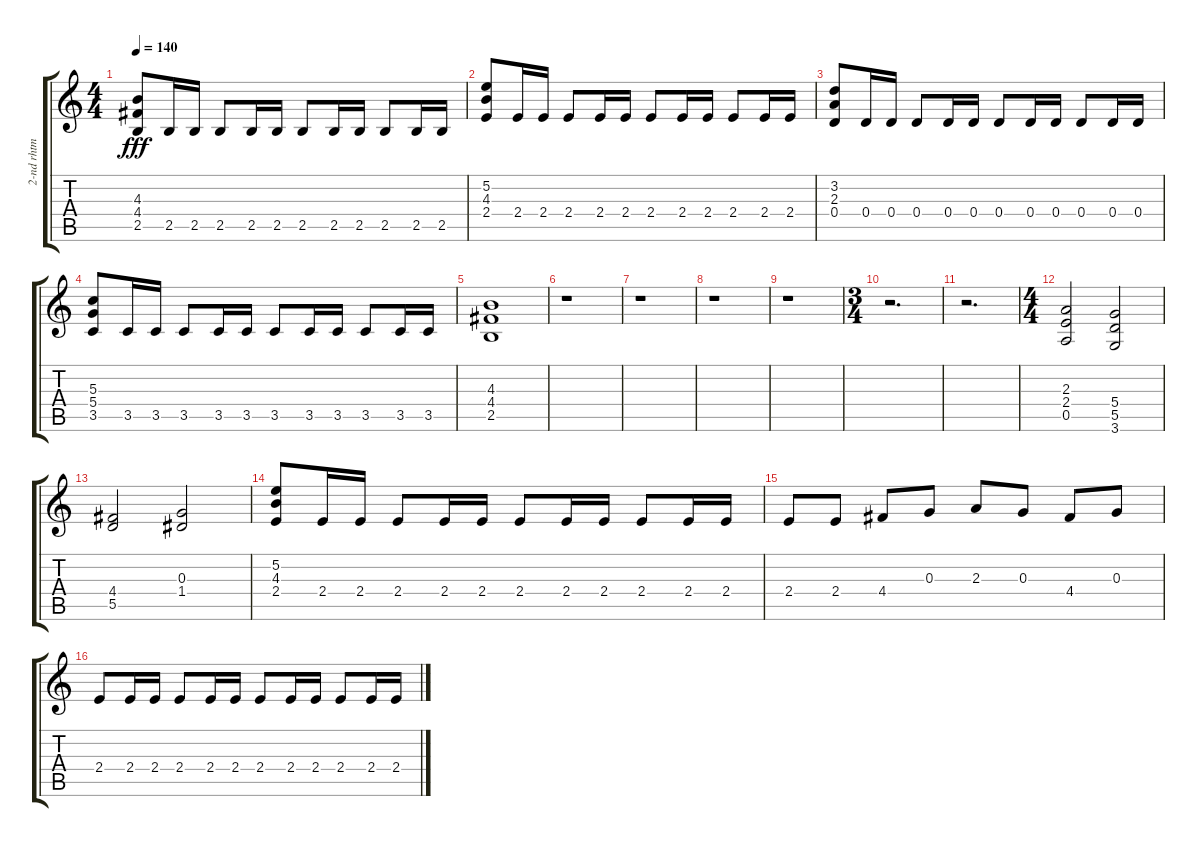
\track ("2-nd rhtm gtr" "2-nd rhtm ") {instrument overdrivenguitar}
\staff {score tabs}
\tuning (E4 B3 G3 D3 A2 E2) {hide}
\ts (4 4)
\tempo 140
\clef g2
\ks c
(4.3 4.4 2.5).8{dy fff} 2.5.16 2.5.16 2.5.8 2.5.16 2.5.16 2.5.8 2.5.16 2.5.16 2.5.8 2.5.16 2.5.16 |
(5.2 4.3 2.4).8 2.4.16 2.4.16 2.4.8 2.4.16 2.4.16 2.4.8 2.4.16 2.4.16 2.4.8 2.4.16 2.4.16 |
(3.2 2.3 0.4).8 0.4.16 0.4.16 0.4.8 0.4.16 0.4.16 0.4.8 0.4.16 0.4.16 0.4.8 0.4.16 0.4.16 |
(5.3 5.4 3.5).8 3.5.16 3.5.16 3.5.8 3.5.16 3.5.16 3.5.8 3.5.16 3.5.16 3.5.8 3.5.16 3.5.16 |
(4.3 4.4 2.5).1 |
r.1 |
r.1 |
r.1 |
r.1 |
\ts (3 4)
r.2{d} |
r.2{d} |
\ts (4 4)
(2.3 2.4 0.5).2 (5.4 5.5 3.6).2 |
(4.4 5.5).2 (0.3 1.4).2 |
(5.2 4.3 2.4).8 2.4.16 2.4.16 2.4.8 2.4.16 2.4.16 2.4.8 2.4.16 2.4.16 2.4.8 2.4.16 2.4.16 |
2.4.8 2.4.8 4.4.8 0.3.8 2.3.8 0.3.8 4.4.8 0.3.8 |
2.4.8 2.4.16 2.4.16 2.4.8 2.4.16 2.4.16 2.4.8 2.4.16 2.4.16 2.4.8 2.4.16 2.4.16
